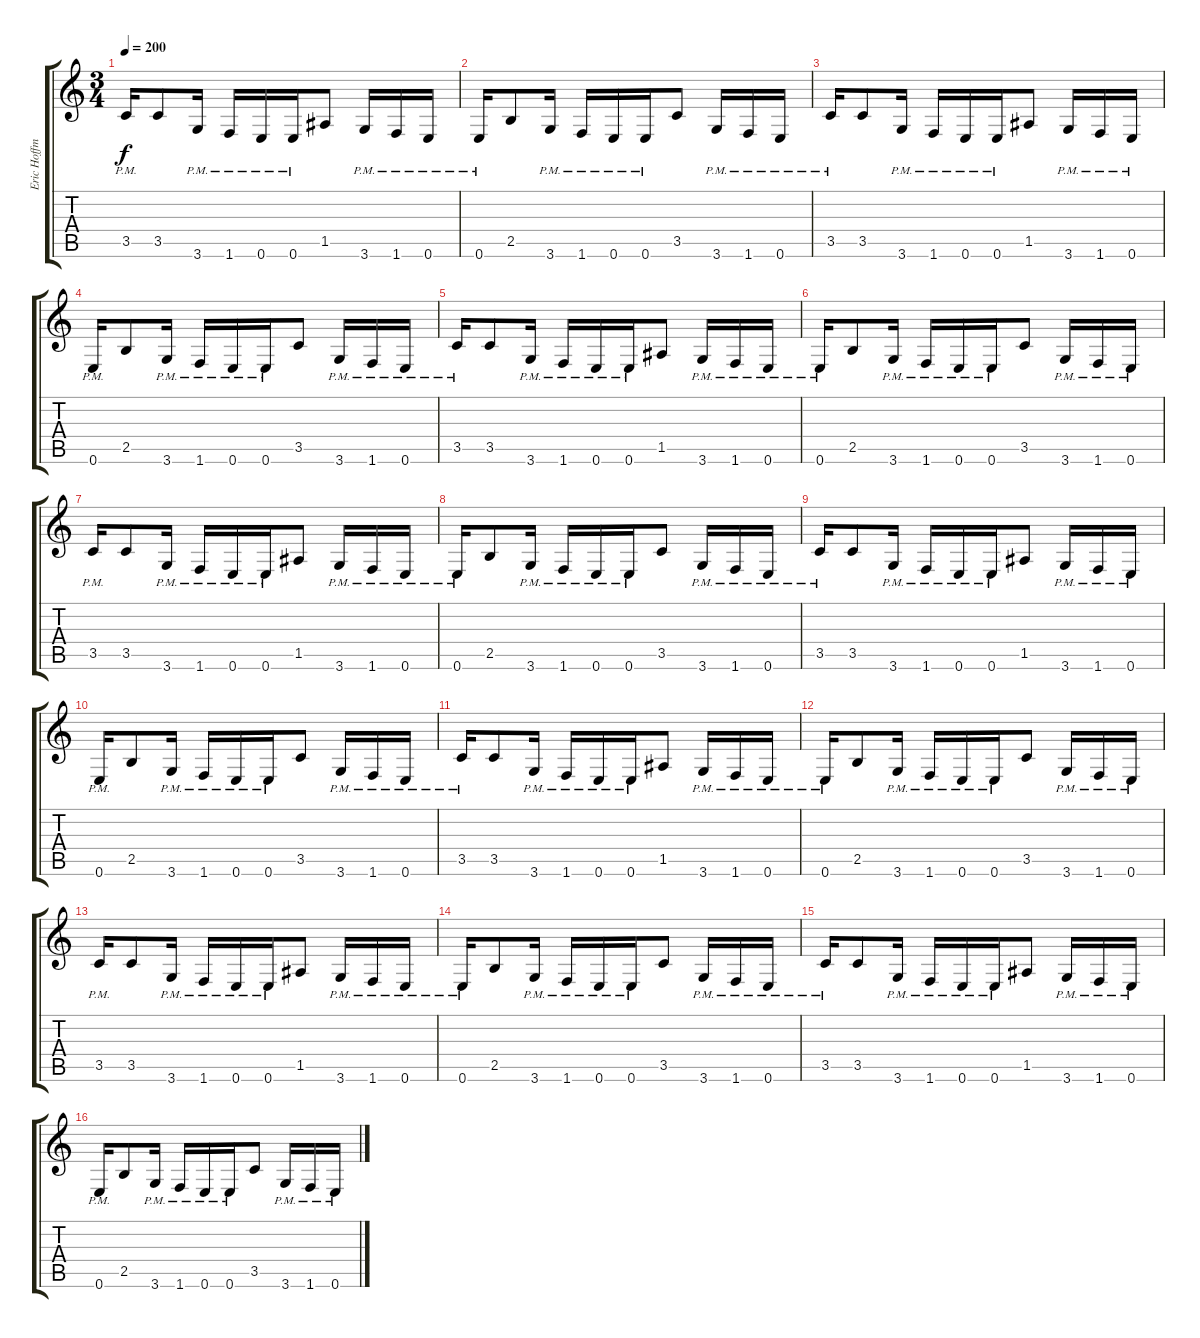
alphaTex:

\track ("Eric Hoffman" "Eric Hoffm") {instrument distortionguitar}
\staff {score tabs}
\tuning (E4 B3 G3 D3 A2 E2) {hide}
\ts (3 4)
\tempo 200
\clef g2
\ks c
3.5{pm}.16{dy f instrument distortionguitar} 3.5.8 3.6{pm}.16 1.6{pm}.16 0.6{pm}.16 0.6{pm}.16 1.5.8 3.6{pm}.16 1.6{pm}.16 0.6{pm}.16 |
0.6{pm}.16 2.5.8 3.6{pm}.16 1.6{pm}.16 0.6{pm}.16 0.6{pm}.16 3.5.8 3.6{pm}.16 1.6{pm}.16 0.6{pm}.16 |
3.5{pm}.16 3.5.8 3.6{pm}.16 1.6{pm}.16 0.6{pm}.16 0.6{pm}.16 1.5.8 3.6{pm}.16 1.6{pm}.16 0.6{pm}.16 |
0.6{pm}.16 2.5.8 3.6{pm}.16 1.6{pm}.16 0.6{pm}.16 0.6{pm}.16 3.5.8 3.6{pm}.16 1.6{pm}.16 0.6{pm}.16 |
3.5{pm}.16 3.5.8 3.6{pm}.16 1.6{pm}.16 0.6{pm}.16 0.6{pm}.16 1.5.8 3.6{pm}.16 1.6{pm}.16 0.6{pm}.16 |
0.6{pm}.16 2.5.8 3.6{pm}.16 1.6{pm}.16 0.6{pm}.16 0.6{pm}.16 3.5.8 3.6{pm}.16 1.6{pm}.16 0.6{pm}.16 |
3.5{pm}.16 3.5.8 3.6{pm}.16 1.6{pm}.16 0.6{pm}.16 0.6{pm}.16 1.5.8 3.6{pm}.16 1.6{pm}.16 0.6{pm}.16 |
0.6{pm}.16 2.5.8 3.6{pm}.16 1.6{pm}.16 0.6{pm}.16 0.6{pm}.16 3.5.8 3.6{pm}.16 1.6{pm}.16 0.6{pm}.16 |
3.5{pm}.16 3.5.8 3.6{pm}.16 1.6{pm}.16 0.6{pm}.16 0.6{pm}.16 1.5.8 3.6{pm}.16 1.6{pm}.16 0.6{pm}.16 |
0.6{pm}.16 2.5.8 3.6{pm}.16 1.6{pm}.16 0.6{pm}.16 0.6{pm}.16 3.5.8 3.6{pm}.16 1.6{pm}.16 0.6{pm}.16 |
3.5{pm}.16 3.5.8 3.6{pm}.16 1.6{pm}.16 0.6{pm}.16 0.6{pm}.16 1.5.8 3.6{pm}.16 1.6{pm}.16 0.6{pm}.16 |
0.6{pm}.16 2.5.8 3.6{pm}.16 1.6{pm}.16 0.6{pm}.16 0.6{pm}.16 3.5.8 3.6{pm}.16 1.6{pm}.16 0.6{pm}.16 |
3.5{pm}.16 3.5.8 3.6{pm}.16 1.6{pm}.16 0.6{pm}.16 0.6{pm}.16 1.5.8 3.6{pm}.16 1.6{pm}.16 0.6{pm}.16 |
0.6{pm}.16 2.5.8 3.6{pm}.16 1.6{pm}.16 0.6{pm}.16 0.6{pm}.16 3.5.8 3.6{pm}.16 1.6{pm}.16 0.6{pm}.16 |
3.5{pm}.16 3.5.8 3.6{pm}.16 1.6{pm}.16 0.6{pm}.16 0.6{pm}.16 1.5.8 3.6{pm}.16 1.6{pm}.16 0.6{pm}.16 |
0.6{pm}.16 2.5.8 3.6{pm}.16 1.6{pm}.16 0.6{pm}.16 0.6{pm}.16 3.5.8 3.6{pm}.16 1.6{pm}.16 0.6{pm}.16
